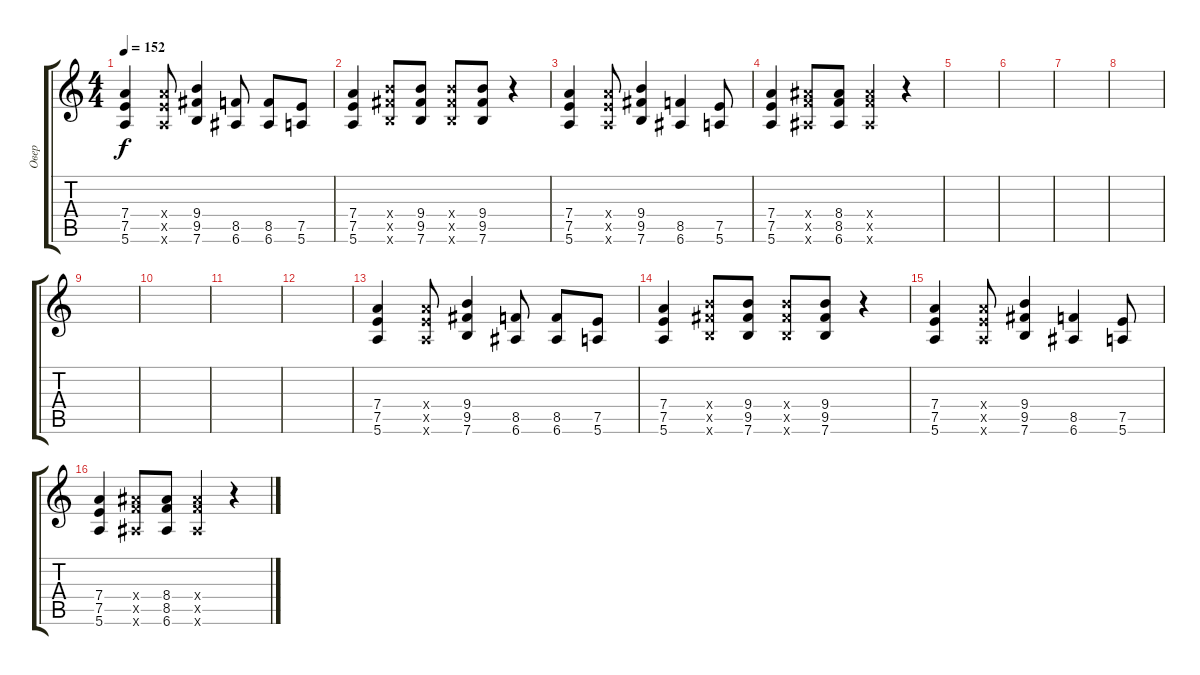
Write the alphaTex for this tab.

\track ("Овер" "Овер") {instrument overdrivenguitar}
\staff {score tabs}
\tuning (E4 B3 G3 D3 A2 E2) {hide}
\ts (4 4)
\tempo 152
\clef g2
\ks c
(7.4 7.5 5.6).4{dy f} (7.4{x} 7.5{x} 5.6{x}).8 (9.4 9.5 7.6).4 (8.5 6.6).8 (8.5 6.6).8 (7.5 5.6).8 |
(7.4 7.5 5.6).4 (9.4{x} 9.5{x} 7.6{x}).8 (9.4 9.5 7.6).8 (9.4{x} 9.5{x} 7.6{x}).8 (9.4 9.5 7.6).8 r.4 |
(7.4 7.5 5.6).4 (7.4{x} 7.5{x} 5.6{x}).8 (9.4 9.5 7.6).4 (8.5 6.6).4 (7.5 5.6).8 |
(7.4 7.5 5.6).4 (8.4{x} 8.5{x} 6.6{x}).8 (8.4 8.5 6.6).8 (8.4{x} 8.5{x} 6.6{x}).4 r.4 |
|
|
|
|
|
|
|
|
(7.4 7.5 5.6).4 (7.4{x} 7.5{x} 5.6{x}).8 (9.4 9.5 7.6).4 (8.5 6.6).8 (8.5 6.6).8 (7.5 5.6).8 |
(7.4 7.5 5.6).4 (9.4{x} 9.5{x} 7.6{x}).8 (9.4 9.5 7.6).8 (9.4{x} 9.5{x} 7.6{x}).8 (9.4 9.5 7.6).8 r.4 |
(7.4 7.5 5.6).4 (7.4{x} 7.5{x} 5.6{x}).8 (9.4 9.5 7.6).4 (8.5 6.6).4 (7.5 5.6).8 |
(7.4 7.5 5.6).4 (8.4{x} 8.5{x} 6.6{x}).8 (8.4 8.5 6.6).8 (8.4{x} 8.5{x} 6.6{x}).4 r.4
